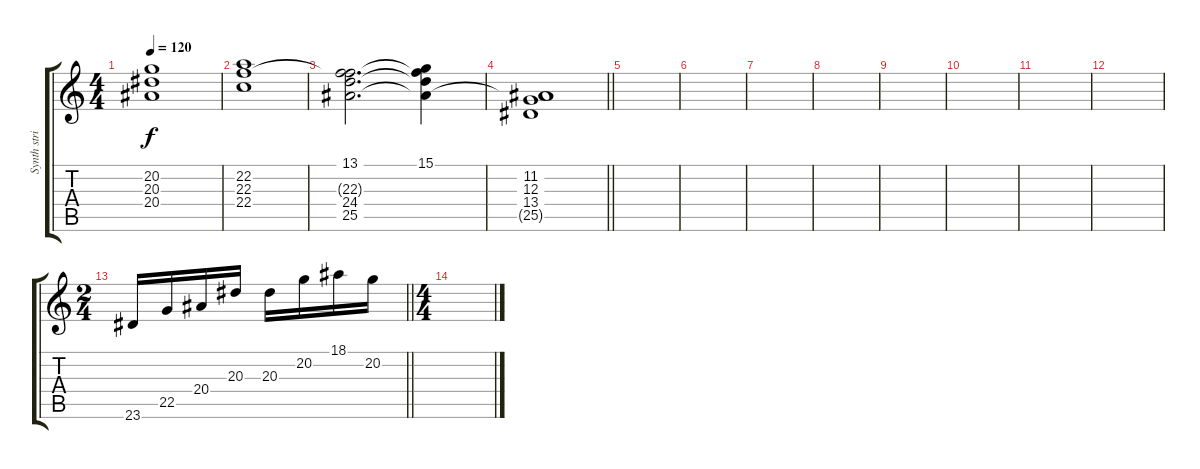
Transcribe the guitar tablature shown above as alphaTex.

\track ("Synth strings 1" "Synth stri") {instrument stringensemble1}
\staff {score tabs}
\tuning (E4 B3 G3 D3 A2 E2) {hide}
\ts (4 4)
\tempo 120
\clef g2
\ks c
(20.2{t} 20.3{t} 20.4{t}).1{dy f} |
(22.2 22.3 22.4).1 |
(13.1 22.3{t} 24.4 25.5).2{d} (15.1 22.3{t} 24.4{t} 25.5{t}).4 |
\barLineRight lightlight
(11.2 12.3 13.4 25.5{t}).1 |
|
|
|
|
|
|
|
|
\ts (2 4)
\barLineRight lightlight
23.6.16 22.5.16 20.4.16 20.3.16 20.3.16 20.2.16 18.1.16 20.2.16 |
\ts (4 4)
